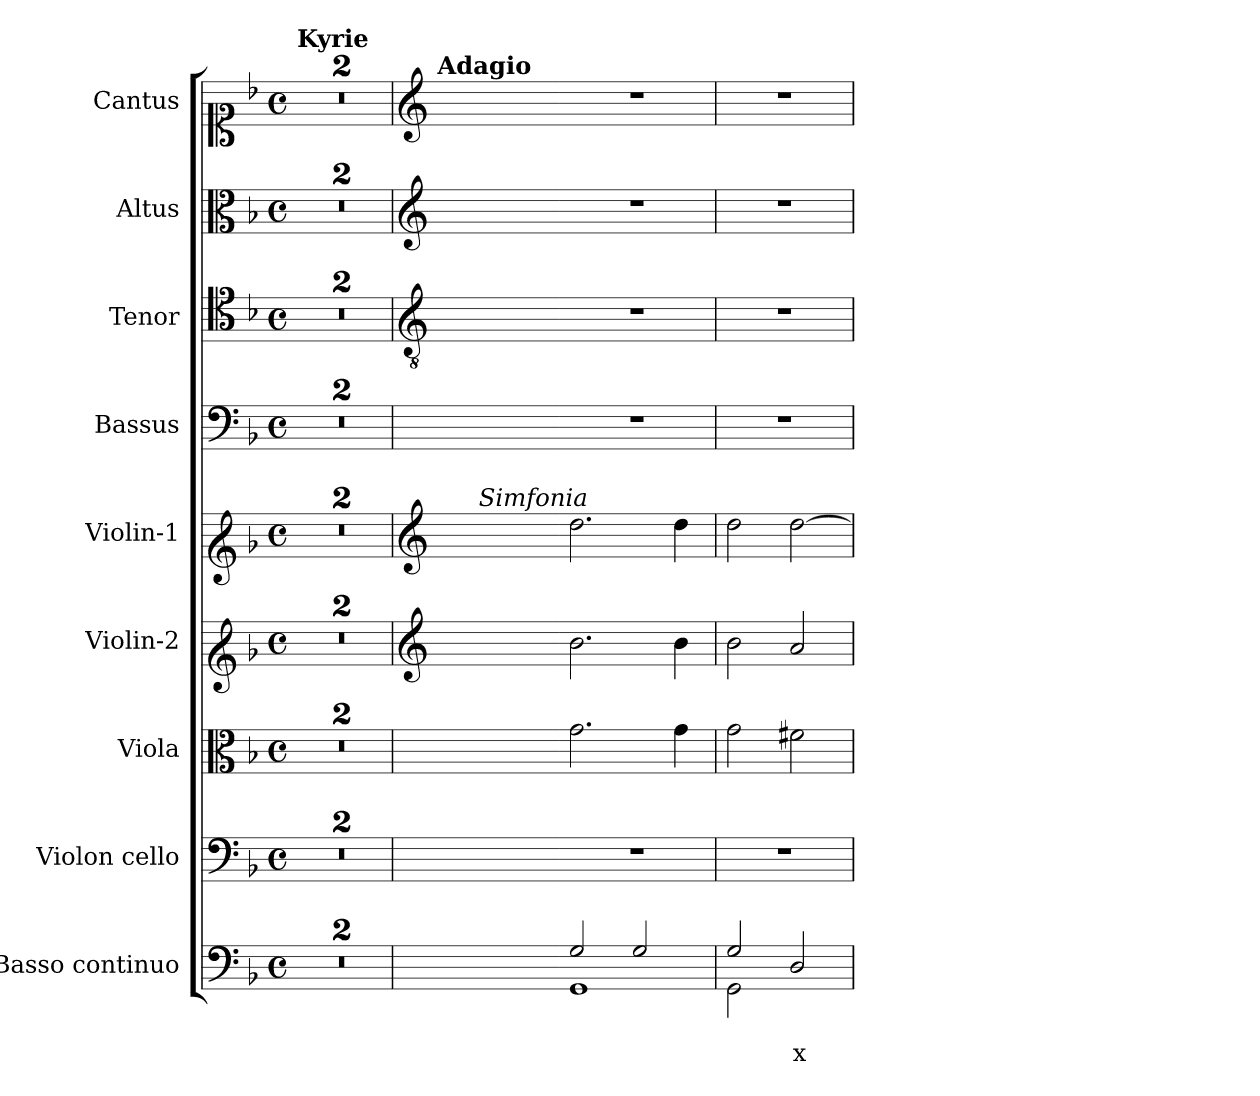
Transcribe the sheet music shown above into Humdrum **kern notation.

**kern	**text	**text	**kern	**kern	**kern	**kern	**kern	**kern	**kern	**kern
*part9	*part9	*part9	*part8	*part7	*part6	*part5	*part4	*part3	*part2	*part1
*staff9	*staff9	*staff9	*staff8	*staff7	*staff6	*staff5	*staff4	*staff3	*staff2	*staff1
*I"Basso continuo	*	*	*I"Violon cello	*I"Viola	*I"Violin-2	*I"Violin-1	*I"Bassus	*I"Tenor	*I"Altus	*I"Cantus
*I'BC	*	*	*I'Vc	*I'Va	*I'Vi2	*I'Vi1	*I'B	*I'T	*I'A	*I'C
*clefF4	*	*	*clefF4	*clefC3	*clefG1	*clefG1	*clefF4	*clefC4	*clefC3	*clefC1
*k[b-]	*	*	*k[b-]	*k[b-]	*k[b-]	*k[b-]	*k[b-]	*k[b-]	*k[b-]	*k[b-]
*F:	*	*	*F:	*F:	*F:	*F:	*F:	*F:	*F:	*F:
*M4/4	*	*	*M4/4	*M4/4	*M4/4	*M4/4	*M4/4	*M4/4	*M4/4	*M4/4
*met(c)	*	*	*met(c)	*met(c)	*met(c)	*met(c)	*met(c)	*met(c)	*met(c)	*met(c)
=1	=1	=1	=1	=1	=1	=1	=1	=1	=1	=1
!	!	!	!	!	!	!	!	!	!	!LO:TX:a:B:t=Kyrie
1ryy	.	.	1ryy	1ryy	1ryy	1ryy	1ryy	1ryy	1ryy	1ryy
=2	=2	=2	=2	=2	=2	=2	=2	=2	=2	=2
1r	.	.	1r	1r	1r	1r	1r	1r	1r	1r
=3	=3	=3	=3	=3	=3	=3	=3	=3	=3	=3
*	*	*	*	*	*clefG2	*clefG2	*	*clefGv2	*clefG2	*clefG2
!	!	!	!	!	!	!	!	!	!	!LO:TX:a:B:t=Adagio
*	*	*	*	*	*	*^	*	*	*	*
1ryy	.	.	1ryy	1ryy	1ryy	1ryy	4ryy	1ryy	1ryy	1ryy	1ryy
!	!	!	!	!	!	!	!LO:TX:a:i:t=Simfonia	!	!	!	!
.	.	.	.	.	.	.	2.ryy	.	.	.	.
*	*	*	*	*	*	*v	*v	*	*	*	*
=3X1-	=3X1-	=3X1-	=3X1-	=3X1-	=3X1-	=3X1-	=3X1-	=3X1-	=3X1-	=3X1-
*^	*	*	*	*	*	*	*	*	*	*
2G/	1GG	.	.	1r	2.g\	2.b-\	2.dd\	1r	1r	1r	1r
2G/	.	.	.	.	.	.	.	.	.	.	.
.	.	.	.	.	4g\	4b-\	4dd\	.	.	.	.
=4	=4	=4	=4	=4	=4	=4	=4	=4	=4	=4	=4
2G/	2GG\	.	.	1r	2g\	2b-\	2dd\	1r	1r	1r	1r
!	!	!	!LO:LY:b	!	!	!	!	!	!	!	!
2D/	2D\yy	.	x	.	2f#X\	2a/	[2dd\	.	.	.	.
*v	*v	*	*	*	*	*	*	*	*	*	*
=	=	=	=	=	=	=	=	=	=	=
*-	*-	*-	*-	*-	*-	*-	*-	*-	*-	*-
